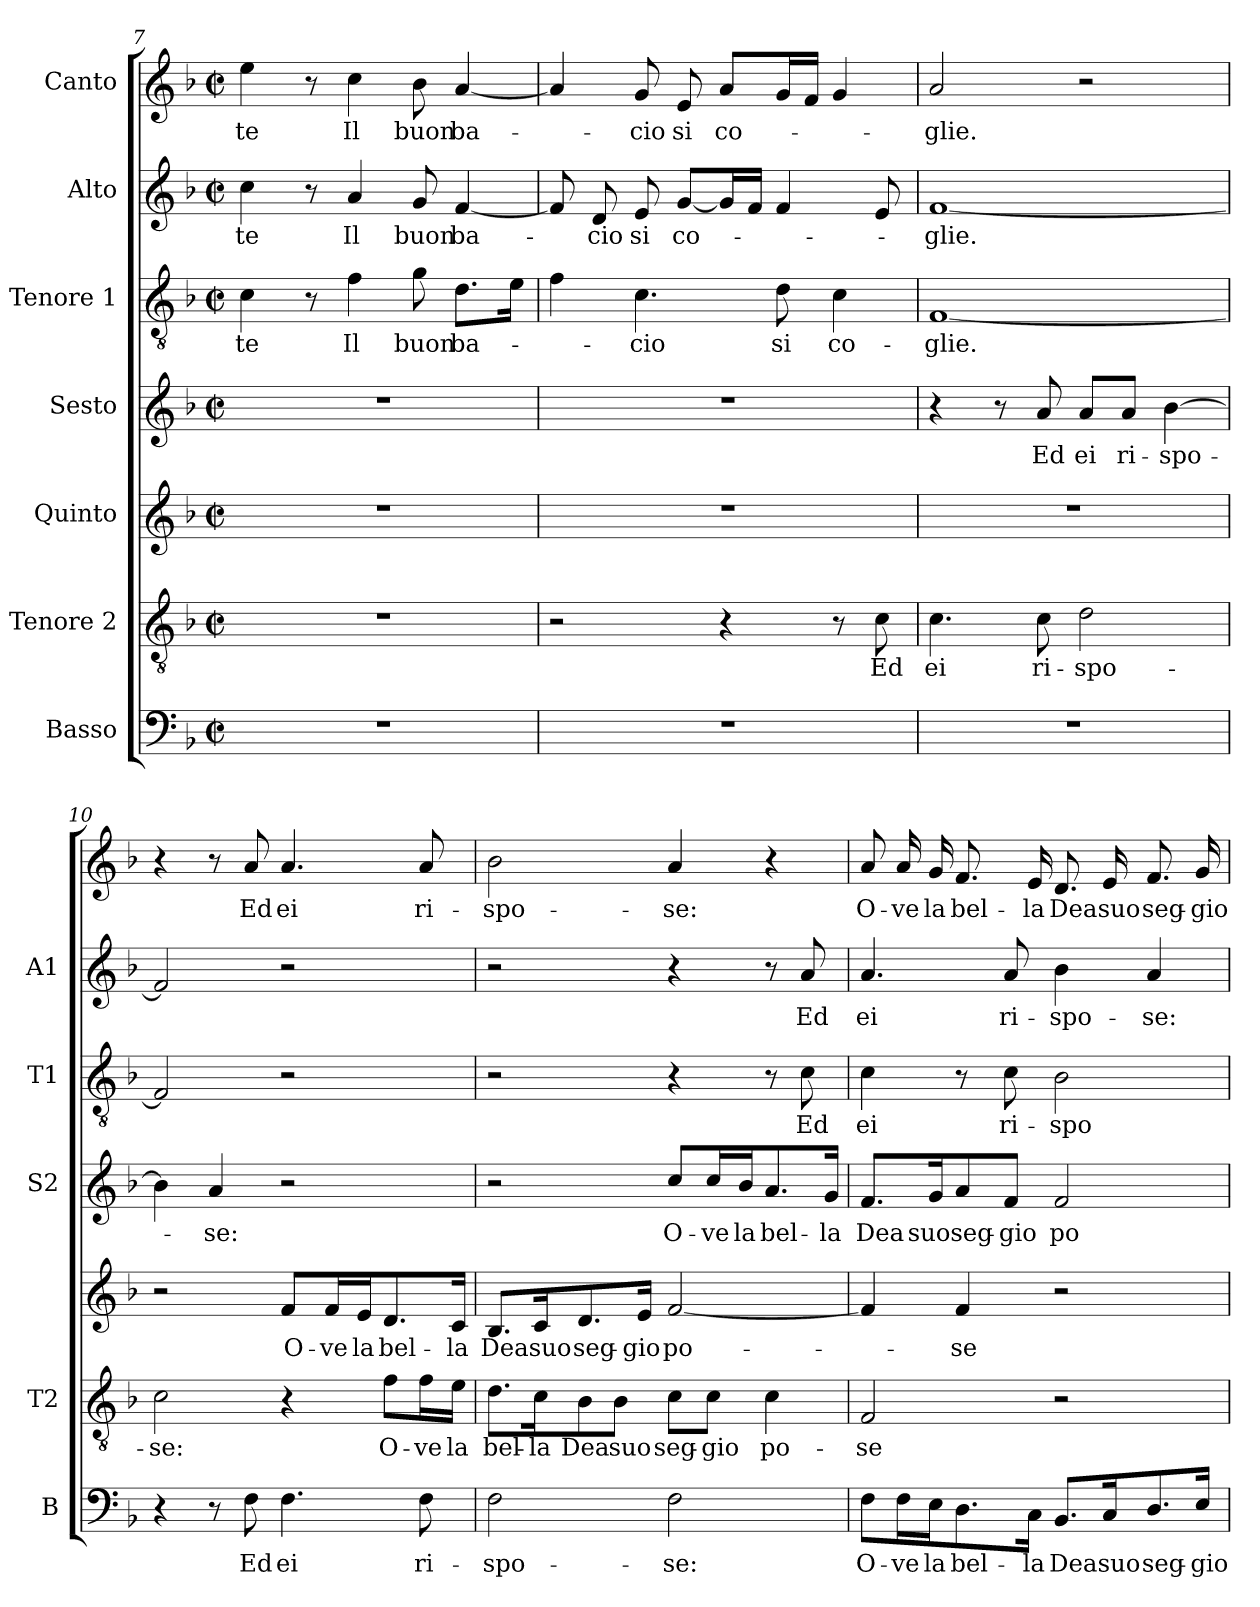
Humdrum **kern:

**kern	**text	**kern	**text	**kern	**text	**kern	**text	**kern	**text	**kern	**text	**kern	**text
*part7	*part7	*part6	*part6	*part5	*part5	*part4	*part4	*part3	*part3	*part2	*part2	*part1	*part1
*staff7	*staff7	*staff6	*staff6	*staff5	*staff5	*staff4	*staff4	*staff3	*staff3	*staff2	*staff2	*staff1	*staff1
*I"Basso	*	*I"Tenore 2	*	*I"Quinto	*	*I"Sesto	*	*I"Tenore 1	*	*I"Alto	*	*I"Canto	*
*I'B	*	*I'T2	*	*	*	*I'S2	*	*I'T1	*	*I'A1	*	*	*
*clefF4	*	*clefGv2	*	*clefG2	*	*clefG2	*	*clefGv2	*	*clefG2	*	*clefG2	*
*k[b-]	*	*k[b-]	*	*k[b-]	*	*k[b-]	*	*k[b-]	*	*k[b-]	*	*k[b-]	*
*F:	*	*F:	*	*F:	*	*F:	*	*F:	*	*F:	*	*F:	*
*M2/2	*	*M2/2	*	*M2/2	*	*M2/2	*	*M2/2	*	*M2/2	*	*M2/2	*
*met(c|)	*	*met(c|)	*	*met(c|)	*	*met(c|)	*	*met(c|)	*	*met(c|)	*	*met(c|)	*
=7	=7	=7	=7	=7	=7	=7	=7	=7	=7	=7	=7	=7	=7
!	!	!	!	!	!	!	!	!	!LO:LY:b	!	!LO:LY:b	!	!LO:LY:b
1r	.	1r	.	1r	.	1r	.	4c\	-te	4cc\	-te	4ee\	-te
.	.	.	.	.	.	.	.	8r	.	8r	.	8r	.
!	!	!	!	!	!	!	!	!	!LO:LY:b	!	!LO:LY:b	!	!LO:LY:b
.	.	.	.	.	.	.	.	4f\	Il	4a/	Il	4cc\	Il
!	!	!	!	!	!	!	!	!	!LO:LY:b	!	!LO:LY:b	!	!LO:LY:b
.	.	.	.	.	.	.	.	8g\	buon	8g/	buon	8b-\	buon
!	!	!	!	!	!	!	!	!	!LO:LY:b	!	!LO:LY:b	!	!LO:LY:b
.	.	.	.	.	.	.	.	8.d\L	ba-	[4f/	ba-	[4a/	ba-
.	.	.	.	.	.	.	.	16e\Jk	.	.	.	.	.
=8	=8	=8	=8	=8	=8	=8	=8	=8	=8	=8	=8	=8	=8
1r	.	2r	.	1r	.	1r	.	4f\	.	8f/]	.	4a/]	.
!	!	!	!	!	!	!	!	!	!	!	!LO:LY:b	!	!
.	.	.	.	.	.	.	.	.	.	8d/	-cio	.	.
!	!	!	!	!	!	!	!	!	!LO:LY:b	!	!LO:LY:b	!	!LO:LY:b
.	.	.	.	.	.	.	.	4.c\	-cio	8e/	si	8g/	-cio
!	!	!	!	!	!	!	!	!	!	!	!LO:LY:b	!	!LO:LY:b
.	.	.	.	.	.	.	.	.	.	[8g/L	co-	8e/	si
!	!	!	!	!	!	!	!	!	!	!	!	!	!LO:LY:b
.	.	4r	.	.	.	.	.	.	.	16g/L]	.	8a/L	co-
.	.	.	.	.	.	.	.	.	.	16f/JJ	.	.	.
!	!	!	!	!	!	!	!	!	!LO:LY:b	!	!	!	!
.	.	.	.	.	.	.	.	8d\	si	4f/	.	16g/L	.
.	.	.	.	.	.	.	.	.	.	.	.	16f/JJ	.
!	!	!	!	!	!	!	!	!	!LO:LY:b	!	!	!	!
.	.	8r	.	.	.	.	.	4c\	co-	.	.	4g/	.
!	!	!	!LO:LY:b	!	!	!	!	!	!	!	!	!	!
.	.	8c\	Ed	.	.	.	.	.	.	8e/	.	.	.
=9	=9	=9	=9	=9	=9	=9	=9	=9	=9	=9	=9	=9	=9
!	!	!	!LO:LY:b	!	!	!	!	!	!LO:LY:b	!	!LO:LY:b	!	!LO:LY:b
1r	.	4.c\	ei	1r	.	4r	.	[1F	-glie.	[1f	-glie.	2a/	-glie.
.	.	.	.	.	.	8r	.	.	.	.	.	.	.
!	!	!	!LO:LY:b	!	!	!	!LO:LY:b	!	!	!	!	!	!
.	.	8c\	ri-	.	.	8a/	Ed	.	.	.	.	.	.
!	!	!	!LO:LY:b	!	!	!	!LO:LY:b	!	!	!	!	!	!
.	.	2d\	-spo-	.	.	8a/L	ei	.	.	.	.	2r	.
!	!	!	!	!	!	!	!LO:LY:b	!	!	!	!	!	!
.	.	.	.	.	.	8a/J	ri-	.	.	.	.	.	.
!	!	!	!	!	!	!	!LO:LY:b	!	!	!	!	!	!
.	.	.	.	.	.	[4b-\	-spo-	.	.	.	.	.	.
=10	=10	=10	=10	=10	=10	=10	=10	=10	=10	=10	=10	=10	=10
!	!	!	!LO:LY:b	!	!	!	!	!	!	!	!	!	!
4r	.	2c\	-se:	2r	.	4b-\]	.	2F/]	.	2f/]	.	4r	.
!	!	!	!	!	!	!	!LO:LY:b	!	!	!	!	!	!
8r	.	.	.	.	.	4a/	-se:	.	.	.	.	8r	.
!	!LO:LY:b	!	!	!	!	!	!	!	!	!	!	!	!LO:LY:b
8F\	Ed	.	.	.	.	.	.	.	.	.	.	8a/	Ed
!	!LO:LY:b	!	!	!	!LO:LY:b	!	!	!	!	!	!	!	!LO:LY:b
4.F\	ei	4r	.	8f/L	O-	2r	.	2r	.	2r	.	4.a/	ei
!	!	!	!	!	!LO:LY:b	!	!	!	!	!	!	!	!
.	.	.	.	16f/L	-ve	.	.	.	.	.	.	.	.
!	!	!	!	!	!LO:LY:b	!	!	!	!	!	!	!	!
.	.	.	.	16e/J	la	.	.	.	.	.	.	.	.
!	!	!	!LO:LY:b	!	!LO:LY:b	!	!	!	!	!	!	!	!
.	.	8f\L	O-	8.d/	bel-	.	.	.	.	.	.	.	.
!	!LO:LY:b	!	!LO:LY:b	!	!	!	!	!	!	!	!	!	!LO:LY:b
8F\	ri-	16f\L	-ve	.	.	.	.	.	.	.	.	8a/	ri-
!	!	!	!LO:LY:b	!	!LO:LY:b	!	!	!	!	!	!	!	!
.	.	16e\JJ	la	16c/Jk	-la	.	.	.	.	.	.	.	.
!!LO:PB:g=z
=11	=11	=11	=11	=11	=11	=11	=11	=11	=11	=11	=11	=11	=11
!	!LO:LY:b	!	!LO:LY:b	!	!LO:LY:b	!	!	!	!	!	!	!	!LO:LY:b
2F\	-spo-	8.d\L	bel-	8.B-/L	Dea	2r	.	2r	.	2r	.	2b-\	-spo-
!	!	!	!LO:LY:b	!	!LO:LY:b	!	!	!	!	!	!	!	!
.	.	16c\K	-la	16c/K	suo	.	.	.	.	.	.	.	.
!	!	!	!LO:LY:b	!	!LO:LY:b	!	!	!	!	!	!	!	!
.	.	8B-\	Dea	8.d/	seg-	.	.	.	.	.	.	.	.
!	!	!	!LO:LY:b	!	!	!	!	!	!	!	!	!	!
.	.	8B-\J	suo	.	.	.	.	.	.	.	.	.	.
!	!	!	!	!	!LO:LY:b	!	!	!	!	!	!	!	!
.	.	.	.	16e/Jk	-gio	.	.	.	.	.	.	.	.
!	!LO:LY:b	!	!LO:LY:b	!	!LO:LY:b	!	!LO:LY:b	!	!	!	!	!	!LO:LY:b
2F\	-se:	8c\L	seg-	[2f/	po-	8cc/L	O-	4r	.	4r	.	4a/	-se:
!	!	!	!LO:LY:b	!	!	!	!LO:LY:b	!	!	!	!	!	!
.	.	8c\J	-gio	.	.	16cc/L	-ve	.	.	.	.	.	.
!	!	!	!	!	!	!	!LO:LY:b	!	!	!	!	!	!
.	.	.	.	.	.	16b-/J	la	.	.	.	.	.	.
!	!	!	!LO:LY:b	!	!	!	!LO:LY:b	!	!	!	!	!	!
.	.	4c\	po-	.	.	8.a/	bel-	8r	.	8r	.	4r	.
!	!	!	!	!	!	!	!	!	!LO:LY:b	!	!LO:LY:b	!	!
.	.	.	.	.	.	.	.	8c\	Ed	8a/	Ed	.	.
!	!	!	!	!	!	!	!LO:LY:b	!	!	!	!	!	!
.	.	.	.	.	.	16g/Jk	-la	.	.	.	.	.	.
=12	=12	=12	=12	=12	=12	=12	=12	=12	=12	=12	=12	=12	=12
!	!LO:LY:b	!	!LO:LY:b	!	!	!	!LO:LY:b	!	!LO:LY:b	!	!LO:LY:b	!	!LO:LY:b
8F\L	O-	2F/	-se	4f/]	.	8.f/L	Dea	4c\	ei	4.a/	ei	8a/	O-
!	!LO:LY:b	!	!	!	!	!	!	!	!	!	!	!	!LO:LY:b
16F\L	-ve	.	.	.	.	.	.	.	.	.	.	16a/	-ve
!	!LO:LY:b	!	!	!	!	!	!LO:LY:b	!	!	!	!	!	!LO:LY:b
16E\J	la	.	.	.	.	16g/K	suo	.	.	.	.	16g/	la
!	!LO:LY:b	!	!	!	!LO:LY:b	!	!LO:LY:b	!	!	!	!	!	!LO:LY:b
8.D\	bel-	.	.	4f/	-se	8a/	seg-	8r	.	.	.	8.f/	bel-
!	!	!	!	!	!	!	!LO:LY:b	!	!LO:LY:b	!	!LO:LY:b	!	!
.	.	.	.	.	.	8f/J	-gio	8c\	ri-	8a/	ri-	.	.
!	!LO:LY:b	!	!	!	!	!	!	!	!	!	!	!	!LO:LY:b
16C\Jk	-la	.	.	.	.	.	.	.	.	.	.	16e/	-la
!	!LO:LY:b	!	!	!	!	!	!LO:LY:b	!	!LO:LY:b	!	!LO:LY:b	!	!LO:LY:b
8.BB-/L	Dea	2r	.	2r	.	2f/	po-	2B-\	-spo-	4b-\	-spo-	8.d/	Dea
!	!LO:LY:b	!	!	!	!	!	!	!	!	!	!	!	!LO:LY:b
16C/K	suo	.	.	.	.	.	.	.	.	.	.	16e/	suo
!	!LO:LY:b	!	!	!	!	!	!	!	!	!	!LO:LY:b	!	!LO:LY:b
8.D/	seg-	.	.	.	.	.	.	.	.	4a/	-se:	8.f/	seg-
!	!LO:LY:b	!	!	!	!	!	!	!	!	!	!	!	!LO:LY:b
16E/Jk	-gio	.	.	.	.	.	.	.	.	.	.	16g/	-gio
=	=	=	=	=	=	=	=	=	=	=	=	=	=
*-	*-	*-	*-	*-	*-	*-	*-	*-	*-	*-	*-	*-	*-
